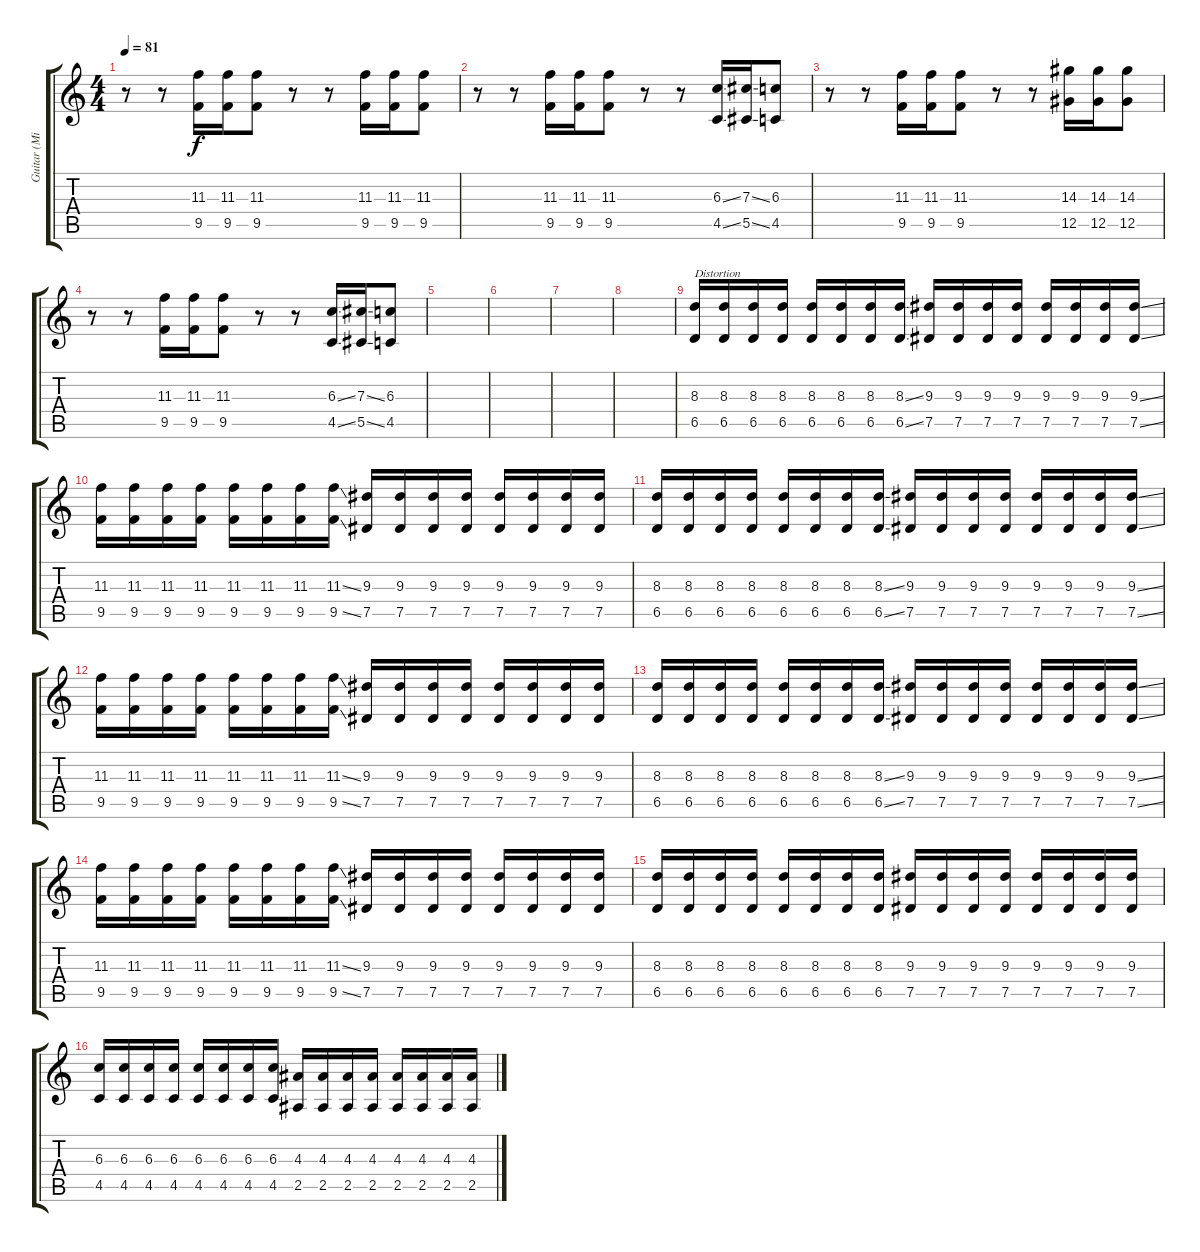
\track ("Guitar (Mike Shinoda)" "Guitar (Mi") {instrument distortionguitar}
\staff {score tabs}
\tuning (Eb4 Bb3 Gb3 Db3 Ab2 Db2) {hide}
\ts (4 4)
\tempo 81
\clef g2
\ks c
r.8{dy f volume 14 instrument distortionguitar} r.8 (11.3 9.5).16 (11.3 9.5).16 (11.3 9.5).8 r.8 r.8 (11.3 9.5).16 (11.3 9.5).16 (11.3 9.5).8 |
r.8 r.8 (11.3 9.5).16 (11.3 9.5).16 (11.3 9.5).8 r.8 r.8 (6.3{ss} 4.5{ss}).16 (7.3{ss} 5.5{ss}).16 (6.3 4.5).8 |
r.8{volume 14 instrument distortionguitar} r.8 (11.3 9.5).16 (11.3 9.5).16 (11.3 9.5).8 r.8 r.8 (14.3 12.5).16 (14.3 12.5).16 (14.3 12.5).8 |
r.8 r.8 (11.3 9.5).16 (11.3 9.5).16 (11.3 9.5).8 r.8 r.8 (6.3{ss} 4.5{ss}).16 (7.3{ss} 5.5{ss}).16 (6.3 4.5).8 |
|
|
|
|
(8.3 6.5).16{txt "Distortion" volume 14 instrument distortionguitar} (8.3 6.5).16 (8.3 6.5).16 (8.3 6.5).16 (8.3 6.5).16 (8.3 6.5).16 (8.3 6.5).16 (8.3{ss} 6.5{ss}).16 (9.3 7.5).16 (9.3 7.5).16 (9.3 7.5).16 (9.3 7.5).16 (9.3 7.5).16 (9.3 7.5).16 (9.3 7.5).16 (9.3{ss} 7.5{ss}).16 |
(11.3 9.5).16{volume 14 instrument distortionguitar} (11.3 9.5).16 (11.3 9.5).16 (11.3 9.5).16 (11.3 9.5).16 (11.3 9.5).16 (11.3 9.5).16 (11.3{ss} 9.5{ss}).16 (9.3 7.5).16 (9.3 7.5).16 (9.3 7.5).16 (9.3 7.5).16 (9.3 7.5).16 (9.3 7.5).16 (9.3 7.5).16 (9.3 7.5).16 |
(8.3 6.5).16{volume 14 instrument distortionguitar} (8.3 6.5).16 (8.3 6.5).16 (8.3 6.5).16 (8.3 6.5).16 (8.3 6.5).16 (8.3 6.5).16 (8.3{ss} 6.5{ss}).16 (9.3 7.5).16 (9.3 7.5).16 (9.3 7.5).16 (9.3 7.5).16 (9.3 7.5).16 (9.3 7.5).16 (9.3 7.5).16 (9.3{ss} 7.5{ss}).16 |
(11.3 9.5).16{volume 14 instrument distortionguitar} (11.3 9.5).16 (11.3 9.5).16 (11.3 9.5).16 (11.3 9.5).16 (11.3 9.5).16 (11.3 9.5).16 (11.3{ss} 9.5{ss}).16 (9.3 7.5).16 (9.3 7.5).16 (9.3 7.5).16 (9.3 7.5).16 (9.3 7.5).16 (9.3 7.5).16 (9.3 7.5).16 (9.3 7.5).16 |
(8.3 6.5).16{volume 14 instrument distortionguitar} (8.3 6.5).16 (8.3 6.5).16 (8.3 6.5).16 (8.3 6.5).16 (8.3 6.5).16 (8.3 6.5).16 (8.3{ss} 6.5{ss}).16 (9.3 7.5).16 (9.3 7.5).16 (9.3 7.5).16 (9.3 7.5).16 (9.3 7.5).16 (9.3 7.5).16 (9.3 7.5).16 (9.3{ss} 7.5{ss}).16 |
(11.3 9.5).16{volume 14 instrument distortionguitar} (11.3 9.5).16 (11.3 9.5).16 (11.3 9.5).16 (11.3 9.5).16 (11.3 9.5).16 (11.3 9.5).16 (11.3{ss} 9.5{ss}).16 (9.3 7.5).16 (9.3 7.5).16 (9.3 7.5).16 (9.3 7.5).16 (9.3 7.5).16 (9.3 7.5).16 (9.3 7.5).16 (9.3 7.5).16 |
(8.3 6.5).16{volume 14 instrument distortionguitar} (8.3 6.5).16 (8.3 6.5).16 (8.3 6.5).16 (8.3 6.5).16 (8.3 6.5).16 (8.3 6.5).16 (8.3 6.5).16 (9.3 7.5).16 (9.3 7.5).16 (9.3 7.5).16 (9.3 7.5).16 (9.3 7.5).16 (9.3 7.5).16 (9.3 7.5).16 (9.3 7.5).16 |
(6.3 4.5).16{volume 14 instrument distortionguitar} (6.3 4.5).16 (6.3 4.5).16 (6.3 4.5).16 (6.3 4.5).16 (6.3 4.5).16 (6.3 4.5).16 (6.3 4.5).16 (4.3 2.5).16 (4.3 2.5).16 (4.3 2.5).16 (4.3 2.5).16 (4.3 2.5).16 (4.3 2.5).16 (4.3 2.5).16 (4.3 2.5).16
